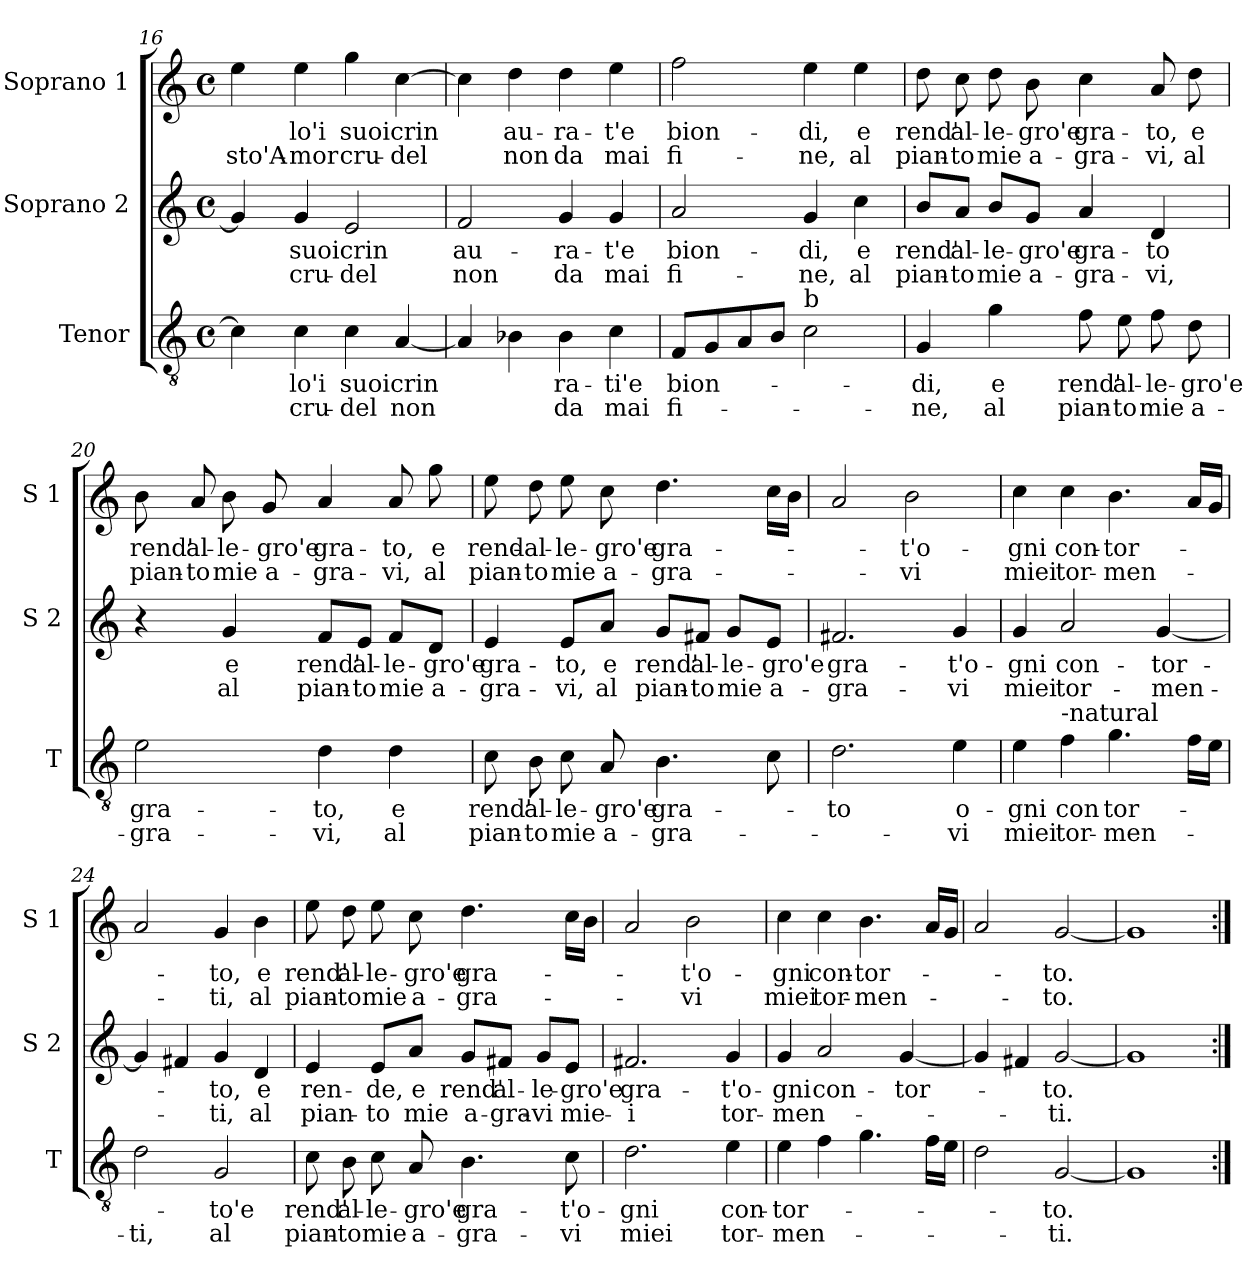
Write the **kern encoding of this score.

**kern	**text	**text	**kern	**text	**text	**kern	**text	**text
*part3	*part3	*part3	*part2	*part2	*part2	*part1	*part1	*part1
*staff3	*staff3	*staff3	*staff2	*staff2	*staff2	*staff1	*staff1	*staff1
*I"Tenor	*	*	*I"Soprano 2	*	*	*I"Soprano 1	*	*
*I'T	*	*	*I'S 2	*	*	*I'S 1	*	*
*clefGv2	*	*	*clefG2	*	*	*clefG2	*	*
*k[]	*	*	*k[]	*	*	*k[]	*	*
*C:	*	*	*C:	*	*	*C:	*	*
*M4/4	*	*	*M4/4	*	*	*M4/4	*	*
*met(c)	*	*	*met(c)	*	*	*met(c)	*	*
=16	=16	=16	=16	=16	=16	=16	=16	=16
!	!	!	!	!	!	!	!	!LO:LY:b
4c\]	.	.	4g/]	.	.	4ee\	.	-sto'A-
!	!LO:LY:b	!LO:LY:b	!	!LO:LY:b	!LO:LY:b	!	!LO:LY:b	!LO:LY:b
4c\	-lo'i	cru-	4g/	suoi	cru-	4ee\	-lo'i	-mor
!	!LO:LY:b	!LO:LY:b	!	!LO:LY:b	!LO:LY:b	!	!LO:LY:b	!LO:LY:b
4c\	suoi	-del	2e/	crin	-del	4gg\	suoi	cru-
!	!LO:LY:b	!LO:LY:b	!	!	!	!	!LO:LY:b	!LO:LY:b
[4A/	crin	non	.	.	.	[4cc\	crin	-del
=17	=17	=17	=17	=17	=17	=17	=17	=17
!	!	!	!	!LO:LY:b	!LO:LY:b	!	!	!
4A/]	.	.	2f/	au-	non	4cc\]	.	.
!	!	!	!	!	!	!	!LO:LY:b	!LO:LY:b
4B-X\	.	.	.	.	.	4dd\	au-	non
!	!LO:LY:b	!LO:LY:b	!	!LO:LY:b	!LO:LY:b	!	!LO:LY:b	!LO:LY:b
4B-\	-ra-	da	4g/	-ra-	da	4dd\	-ra-	da
!	!LO:LY:b	!LO:LY:b	!	!LO:LY:b	!LO:LY:b	!	!LO:LY:b	!LO:LY:b
4c\	-ti'e	mai	4g/	-t'e	mai	4ee\	-t'e	mai
!!LO:LB:g=z
=18	=18	=18	=18	=18	=18	=18	=18	=18
!	!LO:LY:b	!LO:LY:b	!	!LO:LY:b	!LO:LY:b	!	!LO:LY:b	!LO:LY:b
8F/L	bion-	fi-	2a/	bion-	fi-	2ff\	bion-	fi-
8G/	.	.	.	.	.	.	.	.
8A/	.	.	.	.	.	.	.	.
8B/J	.	.	.	.	.	.	.	.
!LO:TX:a:t=b	!	!	!	!	!	!	!	!
!	!	!	!	!LO:LY:b	!LO:LY:b	!	!LO:LY:b	!LO:LY:b
2c\	.	.	4g/	-di,	-ne,	4ee\	-di,	-ne,
!	!	!	!	!LO:LY:b	!LO:LY:b	!	!LO:LY:b	!LO:LY:b
.	.	.	4cc\	e	al	4ee\	e	al
=19	=19	=19	=19	=19	=19	=19	=19	=19
!	!LO:LY:b	!LO:LY:b	!	!LO:LY:b	!LO:LY:b	!	!LO:LY:b	!LO:LY:b
4G/	-di,	-ne,	8b/L	rend'	pian-	8dd\	rend'	pian-
!	!	!	!	!LO:LY:b	!LO:LY:b	!	!LO:LY:b	!LO:LY:b
.	.	.	8a/J	al-	-to	8cc\	al-	-to
!	!LO:LY:b	!LO:LY:b	!	!LO:LY:b	!LO:LY:b	!	!LO:LY:b	!LO:LY:b
4g\	e	al	8b/L	-le-	mie	8dd\	-le-	mie
!	!	!	!	!LO:LY:b	!LO:LY:b	!	!LO:LY:b	!LO:LY:b
.	.	.	8g/J	-gro'e	a-	8b\	-gro'e	a-
!	!LO:LY:b	!LO:LY:b	!	!LO:LY:b	!LO:LY:b	!	!LO:LY:b	!LO:LY:b
8f\	rend'	pian-	4a/	gra-	-gra-	4cc\	gra-	-gra-
!	!LO:LY:b	!LO:LY:b	!	!	!	!	!	!
8e\	al-	-to	.	.	.	.	.	.
!	!LO:LY:b	!LO:LY:b	!	!LO:LY:b	!LO:LY:b	!	!LO:LY:b	!LO:LY:b
8f\	-le-	mie	4d/	-to	-vi,	8a/	-to,	-vi,
!	!LO:LY:b	!LO:LY:b	!	!	!	!	!LO:LY:b	!LO:LY:b
8d\	-gro'e	a-	.	.	.	8dd\	e	al
=20	=20	=20	=20	=20	=20	=20	=20	=20
!	!LO:LY:b	!LO:LY:b	!	!	!	!	!LO:LY:b	!LO:LY:b
2e\	gra-	-gra-	4r	.	.	8b\	rend'	pian-
!	!	!	!	!	!	!	!LO:LY:b	!LO:LY:b
.	.	.	.	.	.	8a/	al-	-to
!	!	!	!	!LO:LY:b	!LO:LY:b	!	!LO:LY:b	!LO:LY:b
.	.	.	4g/	e	al	8b\	-le-	mie
!	!	!	!	!	!	!	!LO:LY:b	!LO:LY:b
.	.	.	.	.	.	8g/	-gro'e	a-
!	!LO:LY:b	!LO:LY:b	!	!LO:LY:b	!LO:LY:b	!	!LO:LY:b	!LO:LY:b
4d\	-to,	-vi,	8f/L	rend'	pian-	4a/	gra-	-gra-
!	!	!	!	!LO:LY:b	!LO:LY:b	!	!	!
.	.	.	8e/J	al-	-to	.	.	.
!	!LO:LY:b	!LO:LY:b	!	!LO:LY:b	!LO:LY:b	!	!LO:LY:b	!LO:LY:b
4d\	e	al	8f/L	-le-	mie	8a/	-to,	-vi,
!	!	!	!	!LO:LY:b	!LO:LY:b	!	!LO:LY:b	!LO:LY:b
.	.	.	8d/J	-gro'e	a-	8gg\	e	al
=21	=21	=21	=21	=21	=21	=21	=21	=21
!	!LO:LY:b	!LO:LY:b	!	!LO:LY:b	!LO:LY:b	!	!LO:LY:b	!LO:LY:b
8c\	rend'	pian-	4e/	gra-	-gra-	8ee\	rend-	pian-
!	!LO:LY:b	!LO:LY:b	!	!	!	!	!LO:LY:b	!LO:LY:b
8B\	al-	-to	.	.	.	8dd\	-al-	-to
!	!LO:LY:b	!LO:LY:b	!	!LO:LY:b	!LO:LY:b	!	!LO:LY:b	!LO:LY:b
8c\	-le-	mie	8e/L	-to,	-vi,	8ee\	-le-	mie
!	!LO:LY:b	!LO:LY:b	!	!LO:LY:b	!LO:LY:b	!	!LO:LY:b	!LO:LY:b
8A/	-gro'e	a-	8a/J	e	al	8cc\	-gro'e	a-
!	!LO:LY:b	!LO:LY:b	!	!LO:LY:b	!LO:LY:b	!	!LO:LY:b	!LO:LY:b
4.B\	gra-	-gra-	8g/L	rend'	pian-	4.dd\	gra-	-gra-
!	!	!	!	!LO:LY:b	!LO:LY:b	!	!	!
.	.	.	8f#X/J	al-	-to	.	.	.
!	!	!	!	!LO:LY:b	!LO:LY:b	!	!	!
.	.	.	8g/L	-le-	mie	.	.	.
!	!	!	!	!LO:LY:b	!LO:LY:b	!	!	!
8c\	.	.	8e/J	-gro'e	a-	16cc\LL	.	.
.	.	.	.	.	.	16b\JJ	.	.
!!LO:PB:g=z
=22	=22	=22	=22	=22	=22	=22	=22	=22
!	!LO:LY:b	!	!	!LO:LY:b	!LO:LY:b	!	!	!
2.d\	-to	.	2.f#X/	gra-	-gra-	2a/	.	.
!	!	!	!	!	!	!	!LO:LY:b	!LO:LY:b
.	.	.	.	.	.	2b\	-t'o-	-vi
!	!LO:LY:b	!LO:LY:b	!	!LO:LY:b	!LO:LY:b	!	!	!
4e\	o-	-vi	4g/	-t'o-	-vi	.	.	.
=23	=23	=23	=23	=23	=23	=23	=23	=23
!	!LO:LY:b	!LO:LY:b	!	!LO:LY:b	!LO:LY:b	!	!LO:LY:b	!LO:LY:b
4e\	-gni	miei	4g/	-gni	miei	4cc\	-gni	miei
!LO:TX:a:t=-natural	!	!	!	!	!	!	!	!
!	!LO:LY:b	!LO:LY:b	!	!LO:LY:b	!LO:LY:b	!	!LO:LY:b	!LO:LY:b
4f\	con	tor-	2a/	con-	tor-	4cc\	con-	tor-
!	!LO:LY:b	!LO:LY:b	!	!	!	!	!LO:LY:b	!LO:LY:b
4.g\	tor-	-men-	.	.	.	4.b\	-tor-	-men-
!	!	!	!	!LO:LY:b	!LO:LY:b	!	!	!
.	.	.	[4g/	-tor-	-men-	.	.	.
16f\LL	.	.	.	.	.	16a/LL	.	.
16e\JJ	.	.	.	.	.	16g/JJ	.	.
=24	=24	=24	=24	=24	=24	=24	=24	=24
!	!	!LO:LY:b	!	!	!	!	!	!
2d\	.	-ti,	4g/]	.	.	2a/	.	.
.	.	.	4f#X/	.	.	.	.	.
!	!LO:LY:b	!LO:LY:b	!	!LO:LY:b	!LO:LY:b	!	!LO:LY:b	!LO:LY:b
2G/	-to'e	al	4g/	-to,	-ti,	4g/	-to,	-ti,
!	!	!	!	!LO:LY:b	!LO:LY:b	!	!LO:LY:b	!LO:LY:b
.	.	.	4d/	e	al	4b\	e	al
=25	=25	=25	=25	=25	=25	=25	=25	=25
!	!LO:LY:b	!LO:LY:b	!	!LO:LY:b	!LO:LY:b	!	!LO:LY:b	!LO:LY:b
8c\	rend'	pian-	4e/	ren-	pian-	8ee\	rend'	pian-
!	!LO:LY:b	!LO:LY:b	!	!	!	!	!LO:LY:b	!LO:LY:b
8B\	al-	-to	.	.	.	8dd\	al-	-to
!	!LO:LY:b	!LO:LY:b	!	!LO:LY:b	!LO:LY:b	!	!LO:LY:b	!LO:LY:b
8c\	-le-	mie	8e/L	-de,	-to	8ee\	-le-	mie
!	!LO:LY:b	!LO:LY:b	!	!LO:LY:b	!LO:LY:b	!	!LO:LY:b	!LO:LY:b
8A/	-gro'e	a-	8a/J	e	mie	8cc\	-gro'e	a-
!	!LO:LY:b	!LO:LY:b	!	!LO:LY:b	!LO:LY:b	!	!LO:LY:b	!LO:LY:b
4.B\	gra-	-gra-	8g/L	rend'	a-	4.dd\	gra-	-gra-
!	!	!	!	!LO:LY:b	!LO:LY:b	!	!	!
.	.	.	8f#X/J	al-	-gra-	.	.	.
!	!	!	!	!LO:LY:b	!LO:LY:b	!	!	!
.	.	.	8g/L	-le-	-vi	.	.	.
!	!LO:LY:b	!LO:LY:b	!	!LO:LY:b	!LO:LY:b	!	!	!
8c\	-t'o-	-vi	8e/J	-gro'e	mie-	16cc\LL	.	.
.	.	.	.	.	.	16b\JJ	.	.
!!LO:LB:g=z
=26	=26	=26	=26	=26	=26	=26	=26	=26
!	!LO:LY:b	!LO:LY:b	!	!LO:LY:b	!LO:LY:b	!	!	!
2.d\	-gni	miei	2.f#X/	gra-	-i	2a/	.	.
!	!	!	!	!	!	!	!LO:LY:b	!LO:LY:b
.	.	.	.	.	.	2b\	-t'o-	-vi
!	!LO:LY:b	!LO:LY:b	!	!LO:LY:b	!LO:LY:b	!	!	!
4e\	con-	tor-	4g/	-t'o-	tor-	.	.	.
=27	=27	=27	=27	=27	=27	=27	=27	=27
!	!LO:LY:b	!LO:LY:b	!	!LO:LY:b	!LO:LY:b	!	!LO:LY:b	!LO:LY:b
4e\	-tor-	-men-	4g/	-gni	-men-	4cc\	-gni	miei
!	!	!	!	!LO:LY:b	!	!	!LO:LY:b	!LO:LY:b
4f\	.	.	2a/	con-	.	4cc\	con-	tor-
!	!	!	!	!	!	!	!LO:LY:b	!LO:LY:b
4.g\	.	.	.	.	.	4.b\	-tor-	-men-
!	!	!	!	!LO:LY:b	!	!	!	!
.	.	.	[4g/	-tor-	.	.	.	.
16f\LL	.	.	.	.	.	16a/LL	.	.
16e\JJ	.	.	.	.	.	16g/JJ	.	.
=28	=28	=28	=28	=28	=28	=28	=28	=28
2d\	.	.	4g/]	.	.	2a/	.	.
.	.	.	4f#X/	.	.	.	.	.
!	!LO:LY:b	!LO:LY:b	!	!LO:LY:b	!LO:LY:b	!	!LO:LY:b	!LO:LY:b
[2G/	-to.	-ti.	[2g/	-to.	-ti.	[2g/	-to.	-to.
=29	=29	=29	=29	=29	=29	=29	=29	=29
1G]	.	.	1g]	.	.	1g]	.	.
=:|!	=:|!	=:|!	=:|!	=:|!	=:|!	=:|!	=:|!	=:|!
*-	*-	*-	*-	*-	*-	*-	*-	*-
